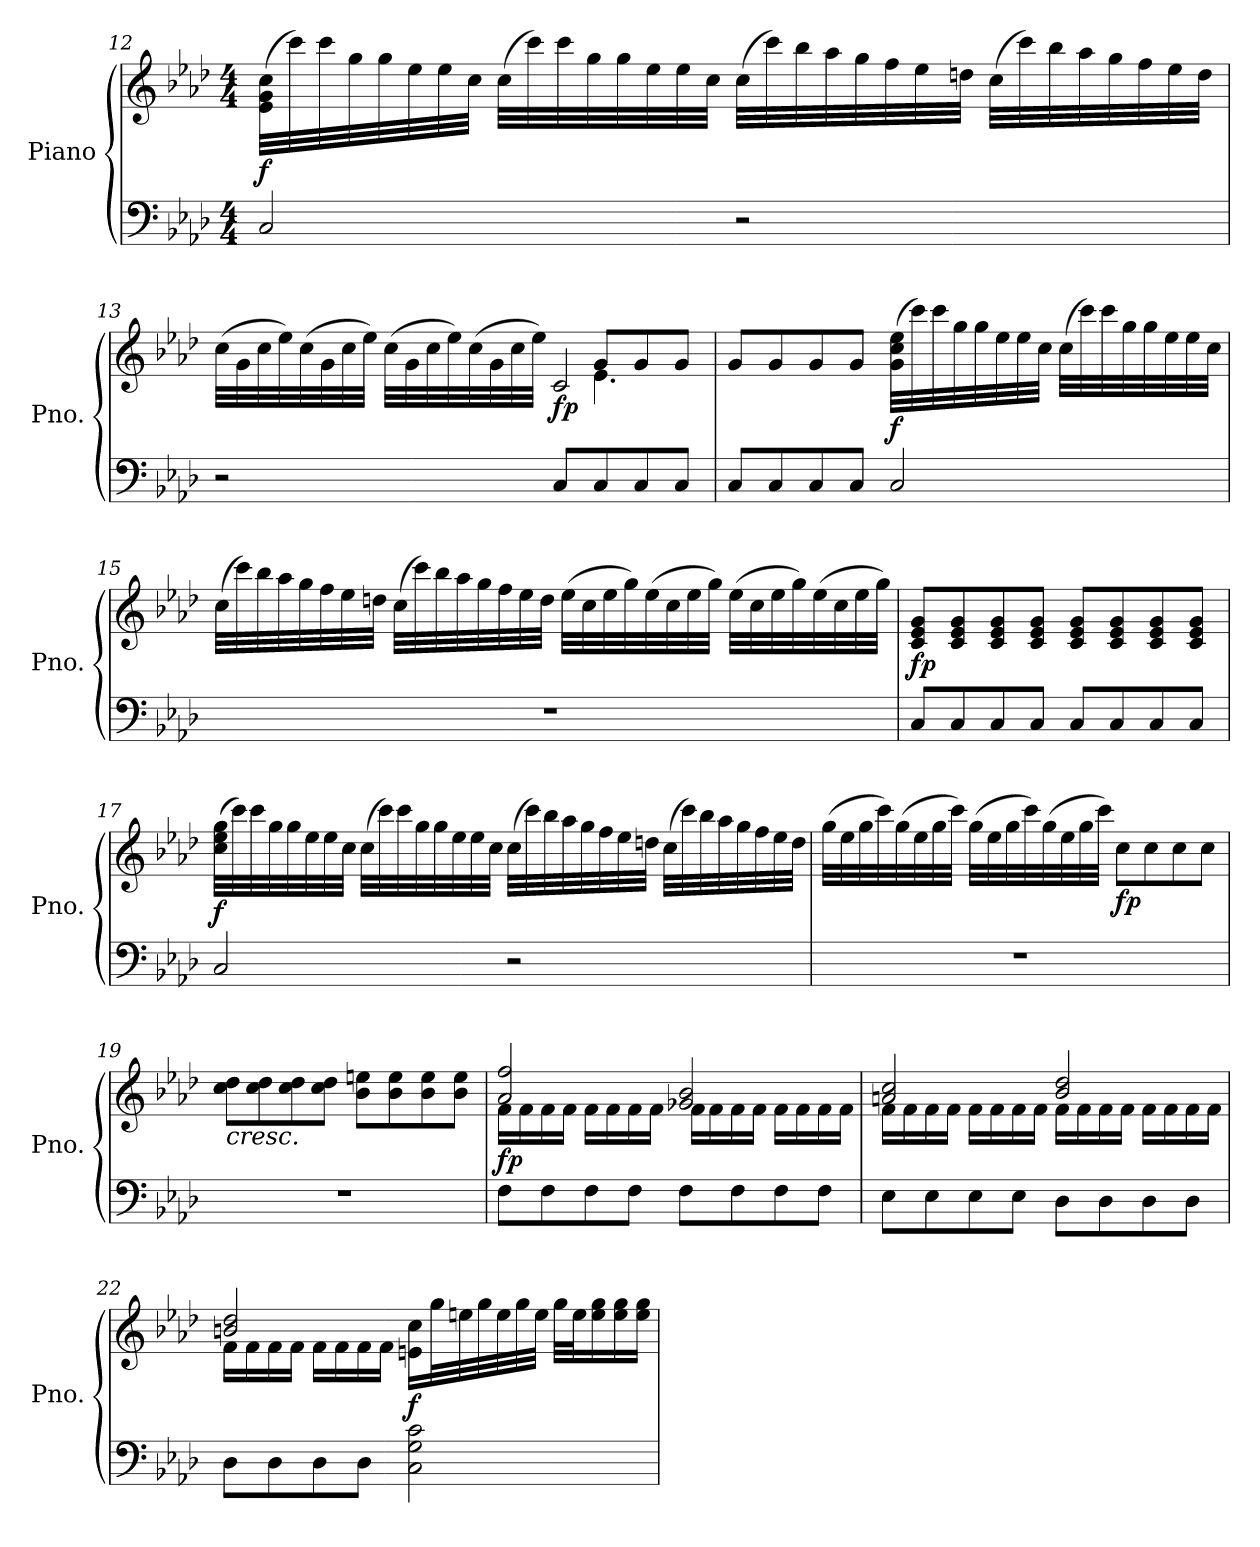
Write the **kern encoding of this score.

**kern	**kern	**dynam
*part1	*part1	*part1
*staff2	*staff1	*staff1/2
*I"Piano	*	*
*I'Pno.	*	*
!!LO:LB:g=z
*clefF4	*clefG2	*
*k[b-e-a-d-]	*k[b-e-a-d-]	*
*M4/4	*M4/4	*
=12	=12	=12
!	!	!LO:DY:b
2C/	(>32e-\ 32g\ 32cc\LLL	f
.	32ccc\)	.
.	32ccc\	.
.	32gg\	.
.	32gg\	.
.	32ee-\	.
.	32ee-\	.
.	32cc\JJJ	.
.	(>32cc\LLL	.
.	32ccc\)	.
.	32ccc\	.
.	32gg\	.
.	32gg\	.
.	32ee-\	.
.	32ee-\	.
.	32cc\JJJ	.
2r	(>32cc\LLL	.
.	32ccc\)	.
.	32bb-\	.
.	32aa-\	.
.	32gg\	.
.	32ff\	.
.	32ee-\	.
.	32ddn\JJJ	.
.	(>32cc\LLL	.
.	32ccc\)	.
.	32bb-\	.
.	32aa-\	.
.	32gg\	.
.	32ff\	.
.	32ee-\	.
.	32dd\JJJ	.
=13	=13	=13
*	*^	*
*	*	*^	*
2r	(>32cc\LLL	2ryy	2ryy	.
.	32g\	.	.	.
.	32cc\	.	.	.
.	32ee-\)	.	.	.
.	(>32cc\	.	.	.
.	32g\	.	.	.
.	32cc\	.	.	.
.	32ee-\JJJ)	.	.	.
.	(>32cc\LLL	.	.	.
.	32g\	.	.	.
.	32cc\	.	.	.
.	32ee-\)	.	.	.
.	(>32cc\	.	.	.
.	32g\	.	.	.
.	32cc\	.	.	.
.	32ee-\JJJ)	.	.	.
!	!	!	!	!LO:DY:b
8C/L	8ryy	8ryy	2c/	fp
8C/	8g/L	4.e-\	.	.
8C/	8g/	.	.	.
8C/J	8g/J	.	.	.
*	*v	*v	*v	*
!!LO:LB:g=z
=14	=14	=14
8C/L	8g/L	.
8C/	8g/	.
8C/	8g/	.
8C/J	8g/J	.
!	!	!LO:DY:b
2C/	(>32g\ 32cc\ 32ee-\LLL	f
.	32ccc\)	.
.	32ccc\	.
.	32gg\	.
.	32gg\	.
.	32ee-\	.
.	32ee-\	.
.	32cc\JJJ	.
.	(>32cc\LLL	.
.	32ccc\)	.
.	32ccc\	.
.	32gg\	.
.	32gg\	.
.	32ee-\	.
.	32ee-\	.
.	32cc\JJJ	.
!!LO:PB:g=z
=15	=15	=15
1r	(>32cc\LLL	.
.	32ccc\)	.
.	32bb-\	.
.	32aa-\	.
.	32gg\	.
.	32ff\	.
.	32ee-\	.
.	32ddn\JJJ	.
.	(>32cc\LLL	.
.	32ccc\)	.
.	32bb-\	.
.	32aa-\	.
.	32gg\	.
.	32ff\	.
.	32ee-\	.
.	32dd\JJJ	.
.	(>32ee-\LLL	.
.	32cc\	.
.	32ee-\	.
.	32gg\)	.
.	(>32ee-\	.
.	32cc\	.
.	32ee-\	.
.	32gg\JJJ)	.
.	(>32ee-\LLL	.
.	32cc\	.
.	32ee-\	.
.	32gg\)	.
.	(>32ee-\	.
.	32cc\	.
.	32ee-\	.
.	32gg\JJJ)	.
=16	=16	=16
!	!	!LO:DY:b
8C/L	8c/ 8e-/ 8g/L	fp
8C/	8c/ 8e-/ 8g/	.
8C/	8c/ 8e-/ 8g/	.
8C/J	8c/ 8e-/ 8g/J	.
8C/L	8c/ 8e-/ 8g/L	.
8C/	8c/ 8e-/ 8g/	.
8C/	8c/ 8e-/ 8g/	.
8C/J	8c/ 8e-/ 8g/J	.
!!LO:LB:g=z
=17	=17	=17
!	!	!LO:DY:b
2C/	(>32cc\ 32ee-\ 32gg\LLL	f
.	32ccc\)	.
.	32ccc\	.
.	32gg\	.
.	32gg\	.
.	32ee-\	.
.	32ee-\	.
.	32cc\JJJ	.
.	(>32cc\LLL	.
.	32ccc\)	.
.	32ccc\	.
.	32gg\	.
.	32gg\	.
.	32ee-\	.
.	32ee-\	.
.	32cc\JJJ	.
2r	(>32cc\LLL	.
.	32ccc\)	.
.	32bb-\	.
.	32aa-\	.
.	32gg\	.
.	32ff\	.
.	32ee-\	.
.	32ddn\JJJ	.
.	(>32cc\LLL	.
.	32ccc\)	.
.	32bb-\	.
.	32aa-\	.
.	32gg\	.
.	32ff\	.
.	32ee-\	.
.	32dd\JJJ	.
!!LO:LB:g=z
=18	=18	=18
1r	(>32gg\LLL	.
.	32ee-\	.
.	32gg\	.
.	32ccc\)	.
.	(>32gg\	.
.	32ee-\	.
.	32gg\	.
.	32ccc\JJJ)	.
.	(>32gg\LLL	.
.	32ee-\	.
.	32gg\	.
.	32ccc\)	.
.	(>32gg\	.
.	32ee-\	.
.	32gg\	.
.	32ccc\JJJ)	.
!	!	!LO:DY:b
.	8cc\L	fp
.	8cc\	.
.	8cc\	.
.	8cc\J	.
=19	=19	=19
!	!LO:TX:b:i:t=cresc.	!
1r	8cc\ 8dd-\L	.
.	8cc\ 8dd-\	.
.	8cc\ 8dd-\	.
.	8cc\ 8dd-\J	.
.	8b-\ 8een\L	.
.	8b-\ 8ee\	.
.	8b-\ 8ee\	.
.	8b-\ 8ee\J	.
=20	=20	=20
*	*^	*
!	!	!	!LO:DY:b
8F\L	2a-/ 2ff/	16f\LL	fp
.	.	16f\	.
8F\	.	16f\	.
.	.	16f\JJ	.
8F\	.	16f\LL	.
.	.	16f\	.
8F\J	.	16f\	.
.	.	16f\JJ	.
8F\L	2g-X/ 2b-/	16f\LL	.
.	.	16f\	.
8F\	.	16f\	.
.	.	16f\JJ	.
8F\	.	16f\LL	.
.	.	16f\	.
8F\J	.	16f\	.
.	.	16f\JJ	.
!!LO:LB:g=z	!!
=21	=21	=21	=21
8E-\L	2an/ 2cc/	16f\LL	.
.	.	16f\	.
8E-\	.	16f\	.
.	.	16f\JJ	.
8E-\	.	16f\LL	.
.	.	16f\	.
8E-\J	.	16f\	.
.	.	16f\JJ	.
8D-\L	2b-/ 2dd-/	16f\LL	.
.	.	16f\	.
8D-\	.	16f\	.
.	.	16f\JJ	.
8D-\	.	16f\LL	.
.	.	16f\	.
8D-\J	.	16f\	.
.	.	16f\JJ	.
=22	=22	=22	=22
8D-\L	2bn/ 2dd-/	16f\LL	.
.	.	16f\	.
8D-\	.	16f\	.
.	.	16f\JJ	.
8D-\	.	16f\LL	.
.	.	16f\	.
8D-\J	.	16f\	.
.	.	16f\JJ	.
!	!	!	!LO:DY:b
2C\ 2G\ 2c\	16en\ 16cc\LL	2ryy	f
.	32gg\L	.	.
.	32een\	.	.
.	32gg\	.	.
.	32ee\	.	.
.	32gg\	.	.
.	32ee\JJJ	.	.
.	32gg\LLL	.	.
.	32ee\J	.	.
.	16ee\ 16gg\	.	.
.	16ee\ 16gg\	.	.
.	16ee\ 16gg\JJ	.	.
*	*v	*v	*
=	=	=
*-	*-	*-
